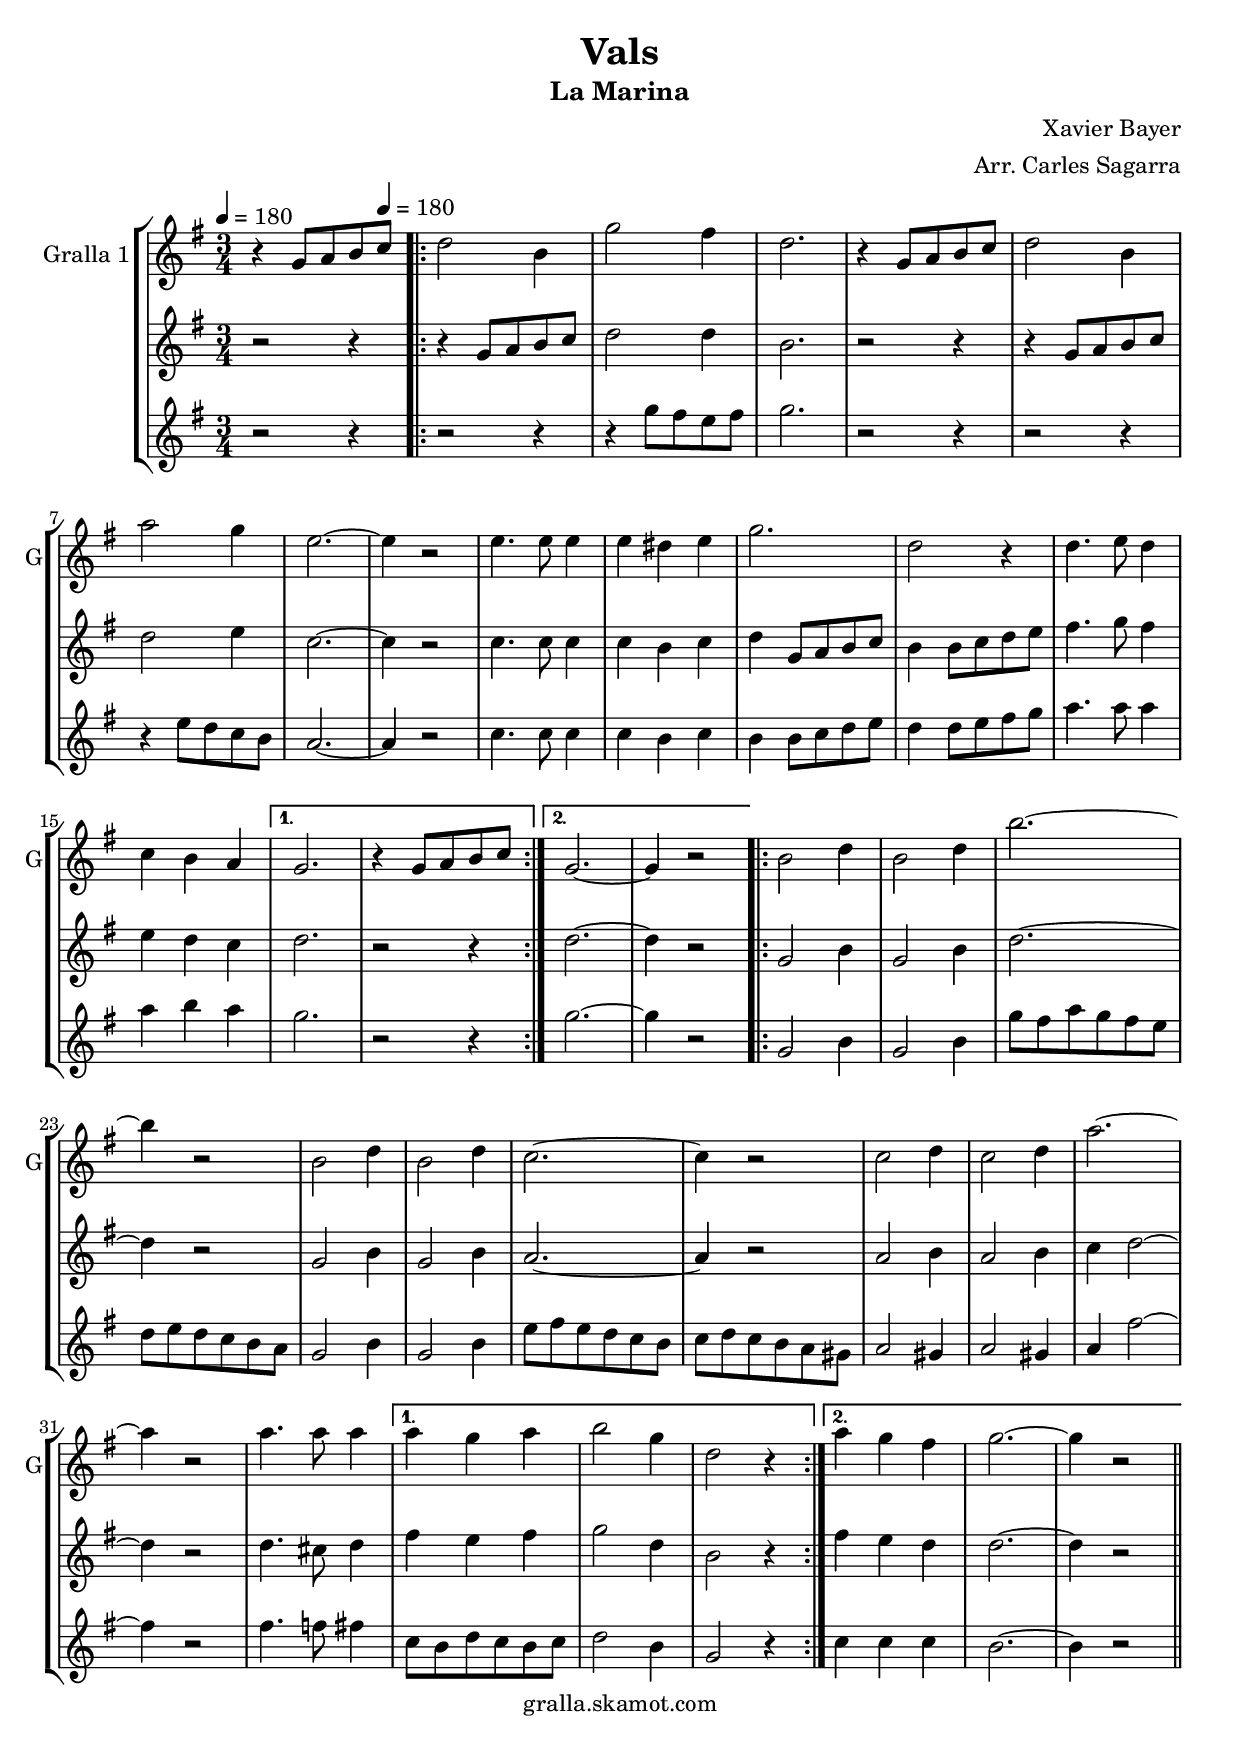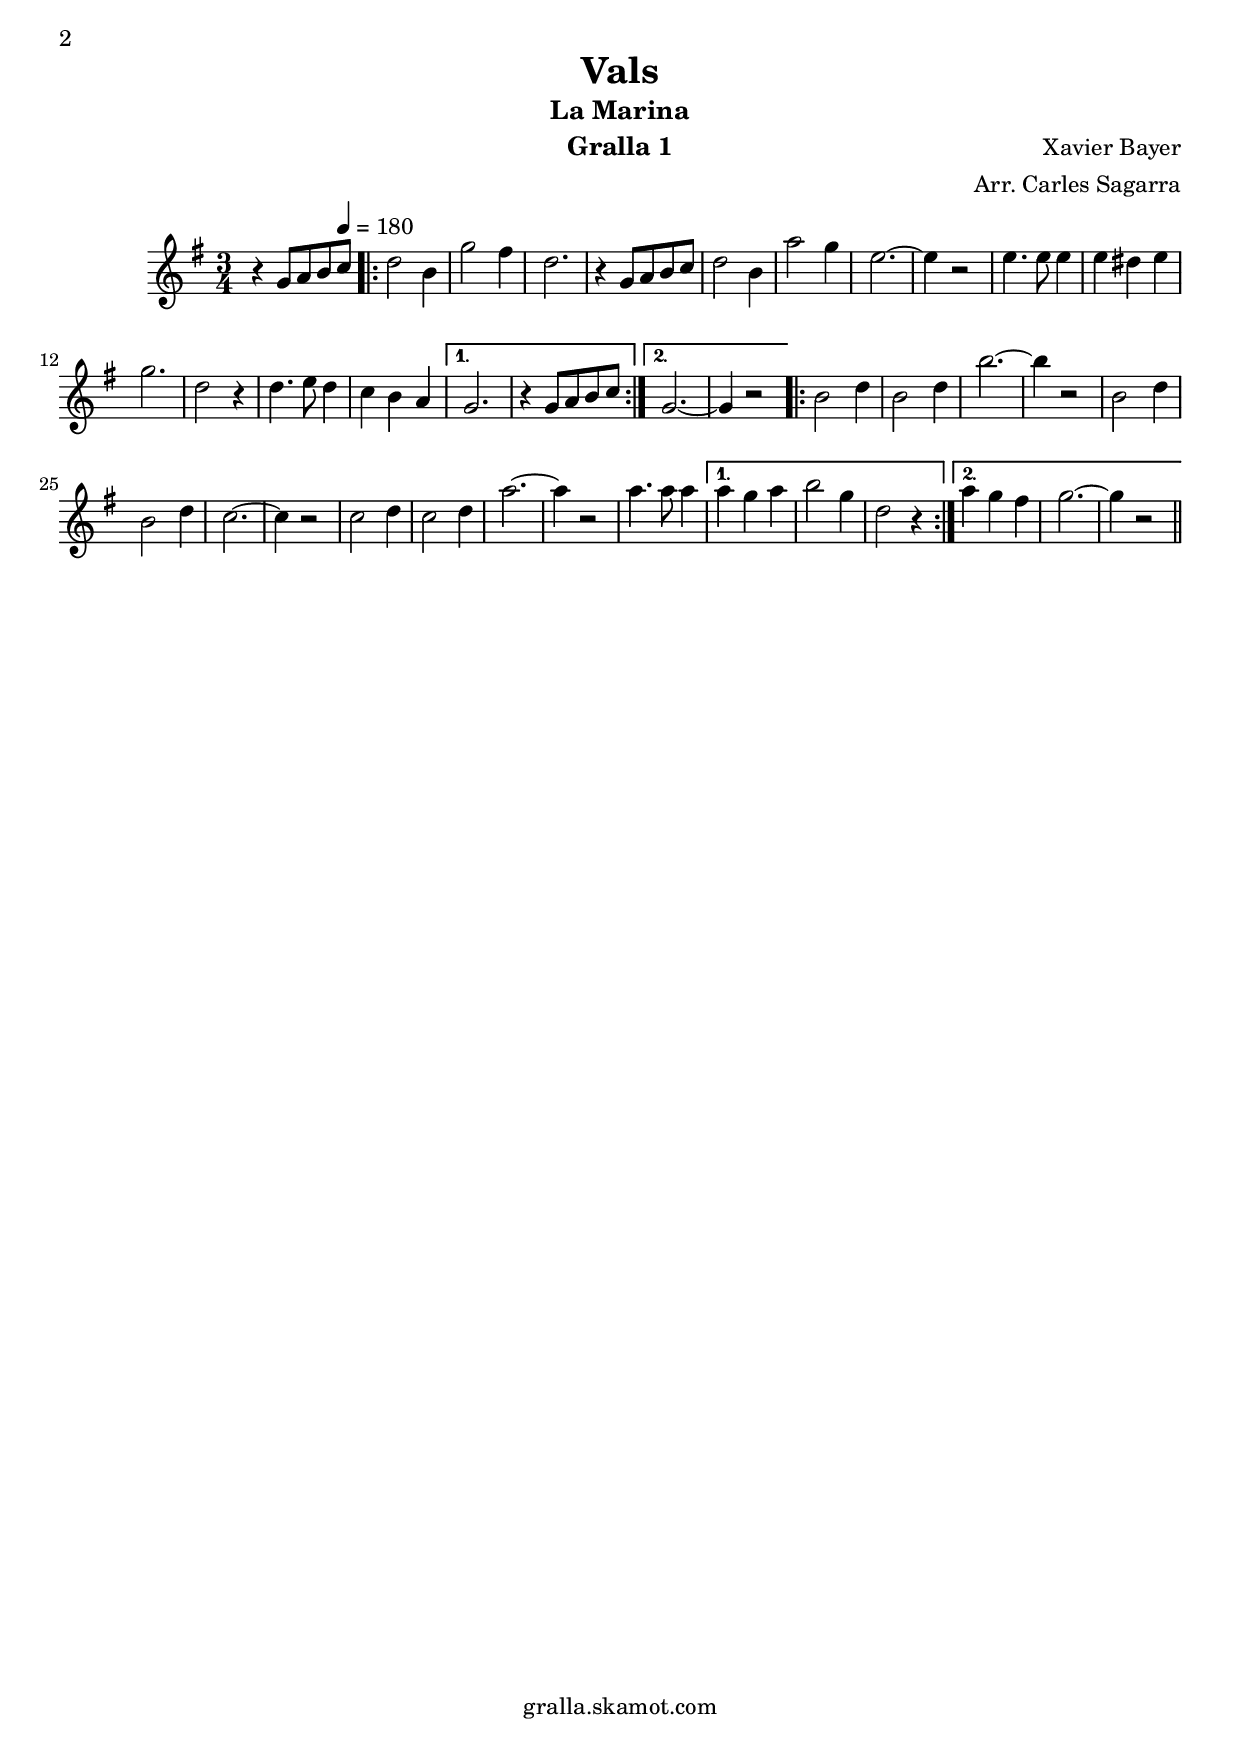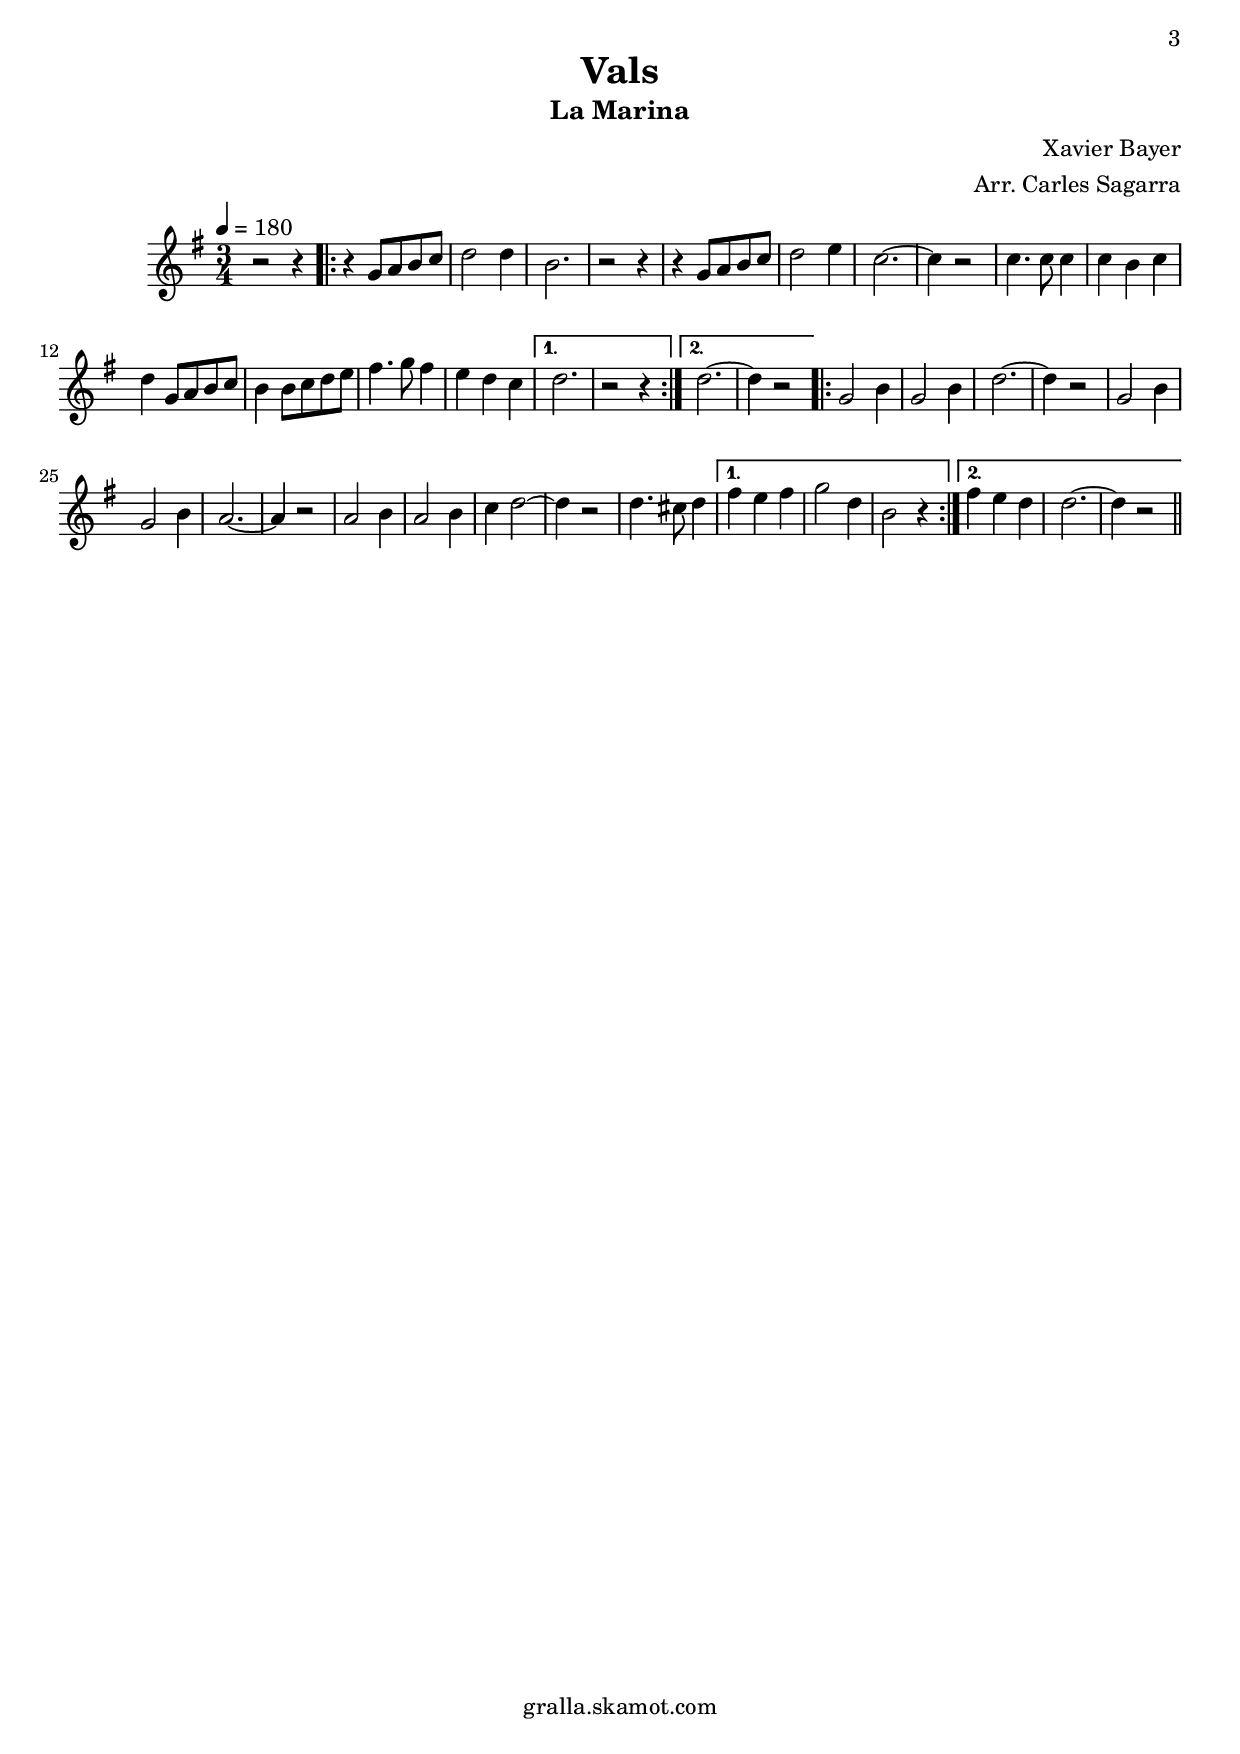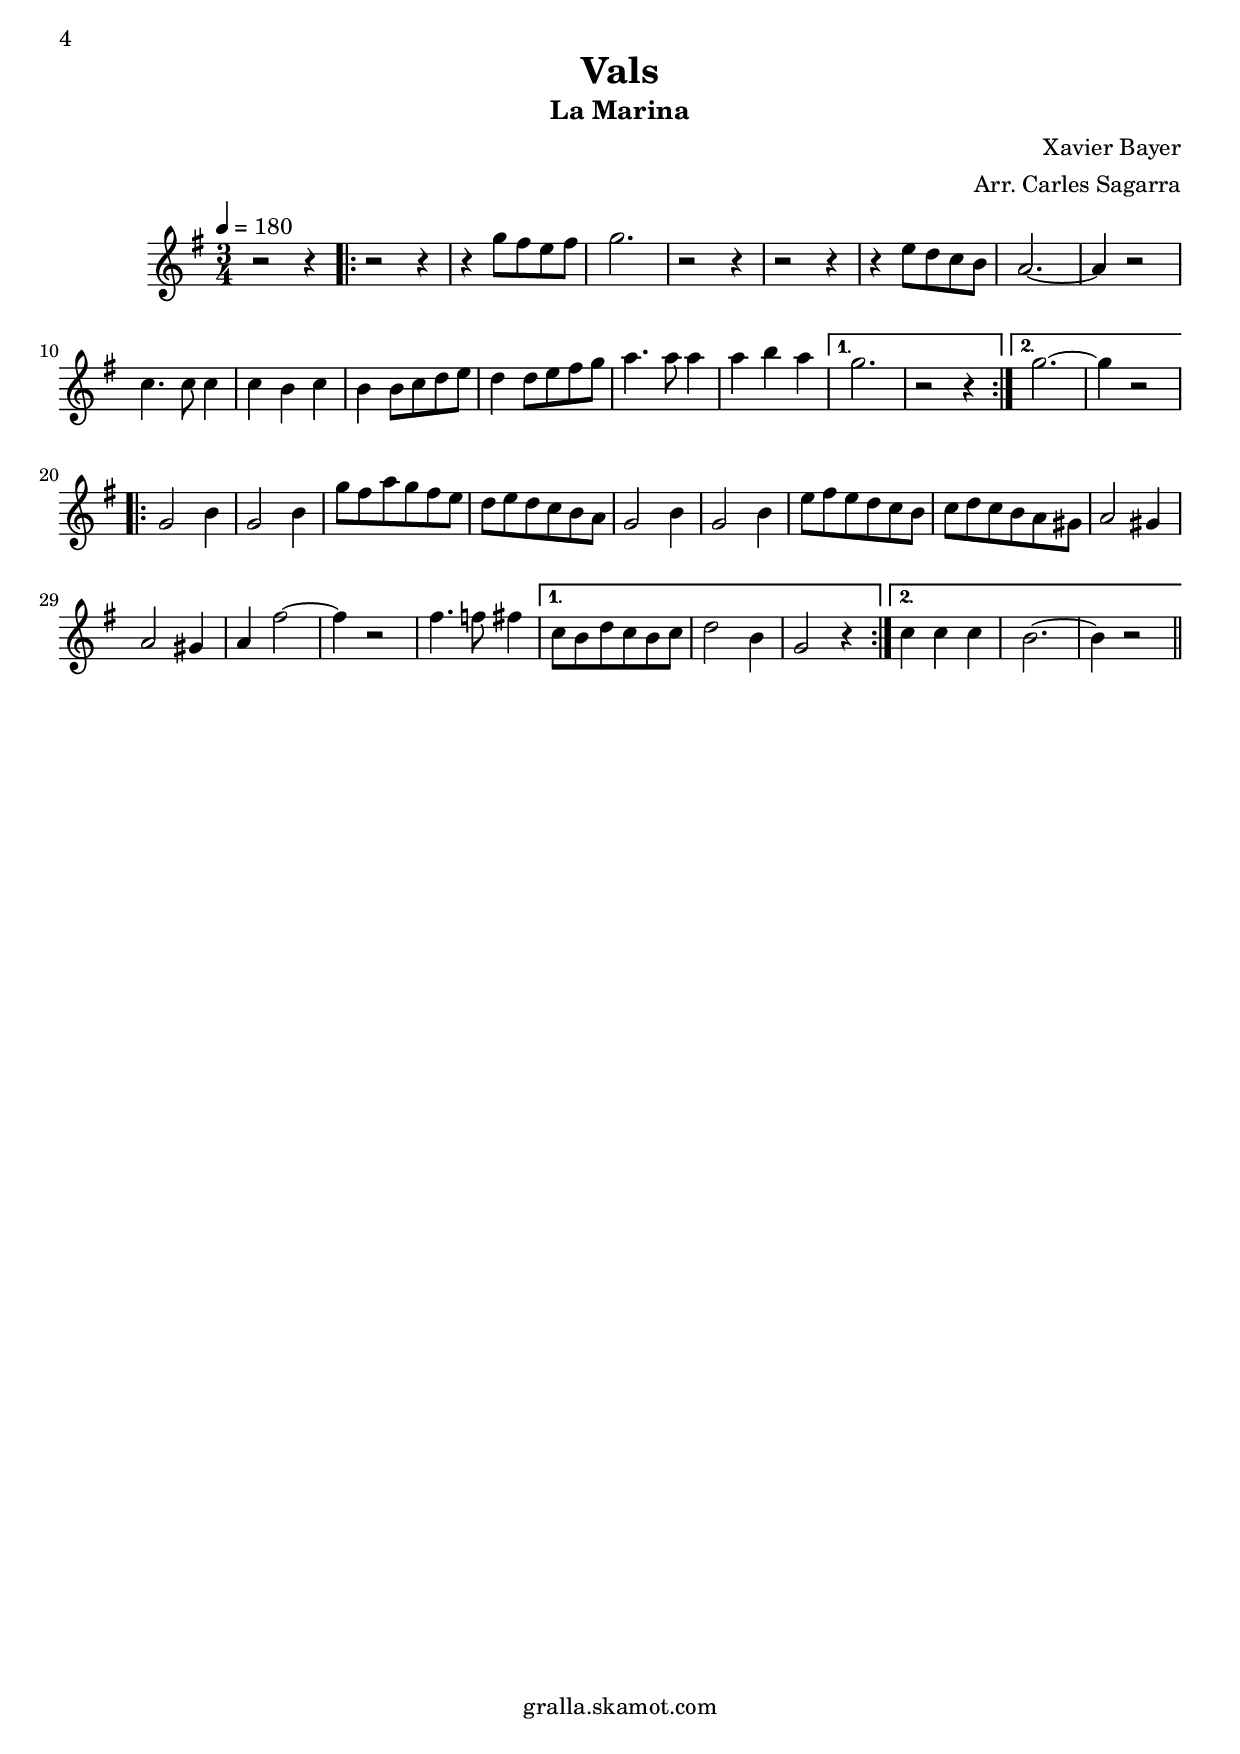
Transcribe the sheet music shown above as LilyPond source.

\version "2.16.2"

\header {
  dedication=""
  title="Vals"
  subtitle="La Marina"
  subsubtitle=""
  poet=""
  meter=""
  piece=""
  composer="Xavier Bayer"
  arranger="Arr. Carles Sagarra"
  opus=""
  instrument=""
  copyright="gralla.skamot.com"
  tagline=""
}

liniaroAa =
\relative g'
{
  \clef treble
  \key g \major
  \time 3/4
  r4 g8 a b \tempo 4 = 180 c  |
  \repeat volta 2 { d2 b4  |
  g'2 fis4  |
  d2.  |
  %05
  r4 g,8 a b c  |
  d2 b4  |
  a'2 g4  |
  e2. ~  |
  e4 r2  |
  %10
  e4. e8 e4  |
  e4 dis e  |
  g2.  |
  d2 r4  |
  d4. e8 d4  |
  %15
  c4 b a }
  \alternative { { g2.  |
  r4 g8 a b c }
  { g2. ~  |
  g4 r2 } }
  %20
  \repeat volta 2 { b2 d4  |
  b2 d4  |
  b'2. ~  |
  b4 r2  |
  b,2 d4  |
  %25
  b2 d4  |
  c2. ~  |
  c4 r2  |
  c2 d4  |
  c2 d4  |
  %30
  a'2. ~  |
  a4 r2  |
  a4. a8 a4 }
  \alternative { { a4 g a  |
  b2 g4  |
  %35
  d2 r4 }
  { a'4 g fis  |
  g2. ~  |
  g4 r2 } } \bar "||"
}

liniaroAb =
\relative g'
{
  \tempo 4 = 180
  \clef treble
  \key g \major
  \time 3/4
  r2 r4  |
  \repeat volta 2 { r4 g8 a b c  |
  d2 d4  |
  b2.  |
  %05
  r2 r4  |
  r4 g8 a b c  |
  d2 e4  |
  c2. ~  |
  c4 r2  |
  %10
  c4. c8 c4  |
  c4 b c  |
  d4 g,8 a b c  |
  b4 b8 c d e  |
  fis4. g8 fis4  |
  %15
  e4 d c }
  \alternative { { d2.  |
  r2 r4 }
  { d2. ~  |
  d4 r2 } }
  %20
  \repeat volta 2 { g,2 b4  |
  g2 b4  |
  d2. ~  |
  d4 r2  |
  g,2 b4  |
  %25
  g2 b4  |
  a2. ~  |
  a4 r2  |
  a2 b4  |
  a2 b4  |
  %30
  c4 d2 ~  |
  d4 r2  |
  d4. cis8 d4 }
  \alternative { { fis4 e fis  |
  g2 d4  |
  %35
  b2 r4 }
  { fis'4 e d  |
  d2. ~  |
  d4 r2 } } \bar "||"
}

liniaroAc =
\relative g''
{
  \tempo 4 = 180
  \clef treble
  \key g \major
  \time 3/4
  r2 r4  |
  \repeat volta 2 { r2 r4  |
  r4 g8 fis e fis  |
  g2.  |
  %05
  r2 r4  |
  r2 r4  |
  r4 e8 d c b  |
  a2. ~  |
  a4 r2  |
  %10
  c4. c8 c4  |
  c4 b c  |
  b4 b8 c d e  |
  d4 d8 e fis g  |
  a4. a8 a4  |
  %15
  a4 b a }
  \alternative { { g2.  |
  r2 r4 }
  { g2. ~  |
  g4 r2 } }
  %20
  \repeat volta 2 { g,2 b4  |
  g2 b4  |
  g'8 fis a g fis e  |
  d8 e d c b a  |
  g2 b4  |
  %25
  g2 b4  |
  e8 fis e d c b  |
  c8 d c b a gis  |
  a2 gis4  |
  a2 gis4  |
  %30
  a4 fis'2 ~  |
  fis4 r2  |
  fis4. f8 fis4 }
  \alternative { { c8 b d c b c  |
  d2 b4  |
  %35
  g2 r4 }
  { c4 c c  |
  b2. ~  |
  b4 r2 } } \bar "||"
}

\bookpart {
  \score {
    \new StaffGroup {
      \override Score.RehearsalMark #'self-alignment-X = #LEFT
      <<
        \new Staff \with {instrumentName = #"Gralla 1" shortInstrumentName = #"G"} \liniaroAa
        \new Staff \with {instrumentName = #"" shortInstrumentName = #" "} \liniaroAb
        \new Staff \with {instrumentName = #"" shortInstrumentName = #" "} \liniaroAc
      >>
    }
    \layout {}
  }
  \score { \unfoldRepeats
    \new StaffGroup {
      \override Score.RehearsalMark #'self-alignment-X = #LEFT
      <<
        \new Staff \with {instrumentName = #"Gralla 1" shortInstrumentName = #"G"} \liniaroAa
        \new Staff \with {instrumentName = #"" shortInstrumentName = #" "} \liniaroAb
        \new Staff \with {instrumentName = #"" shortInstrumentName = #" "} \liniaroAc
      >>
    }
    \midi {
      \set Staff.midiInstrument = "oboe"
      \set DrumStaff.midiInstrument = "drums"
    }
  }
}

\bookpart {
  \header {instrument="Gralla 1"}
  \score {
    \new StaffGroup {
      \override Score.RehearsalMark #'self-alignment-X = #LEFT
      <<
        \new Staff \liniaroAa
      >>
    }
    \layout {}
  }
  \score { \unfoldRepeats
    \new StaffGroup {
      \override Score.RehearsalMark #'self-alignment-X = #LEFT
      <<
        \new Staff \liniaroAa
      >>
    }
    \midi {
      \set Staff.midiInstrument = "oboe"
      \set DrumStaff.midiInstrument = "drums"
    }
  }
}

\bookpart {
  \header {instrument=""}
  \score {
    \new StaffGroup {
      \override Score.RehearsalMark #'self-alignment-X = #LEFT
      <<
        \new Staff \liniaroAb
      >>
    }
    \layout {}
  }
  \score { \unfoldRepeats
    \new StaffGroup {
      \override Score.RehearsalMark #'self-alignment-X = #LEFT
      <<
        \new Staff \liniaroAb
      >>
    }
    \midi {
      \set Staff.midiInstrument = "oboe"
      \set DrumStaff.midiInstrument = "drums"
    }
  }
}

\bookpart {
  \header {instrument=""}
  \score {
    \new StaffGroup {
      \override Score.RehearsalMark #'self-alignment-X = #LEFT
      <<
        \new Staff \liniaroAc
      >>
    }
    \layout {}
  }
  \score { \unfoldRepeats
    \new StaffGroup {
      \override Score.RehearsalMark #'self-alignment-X = #LEFT
      <<
        \new Staff \liniaroAc
      >>
    }
    \midi {
      \set Staff.midiInstrument = "oboe"
      \set DrumStaff.midiInstrument = "drums"
    }
  }
}

